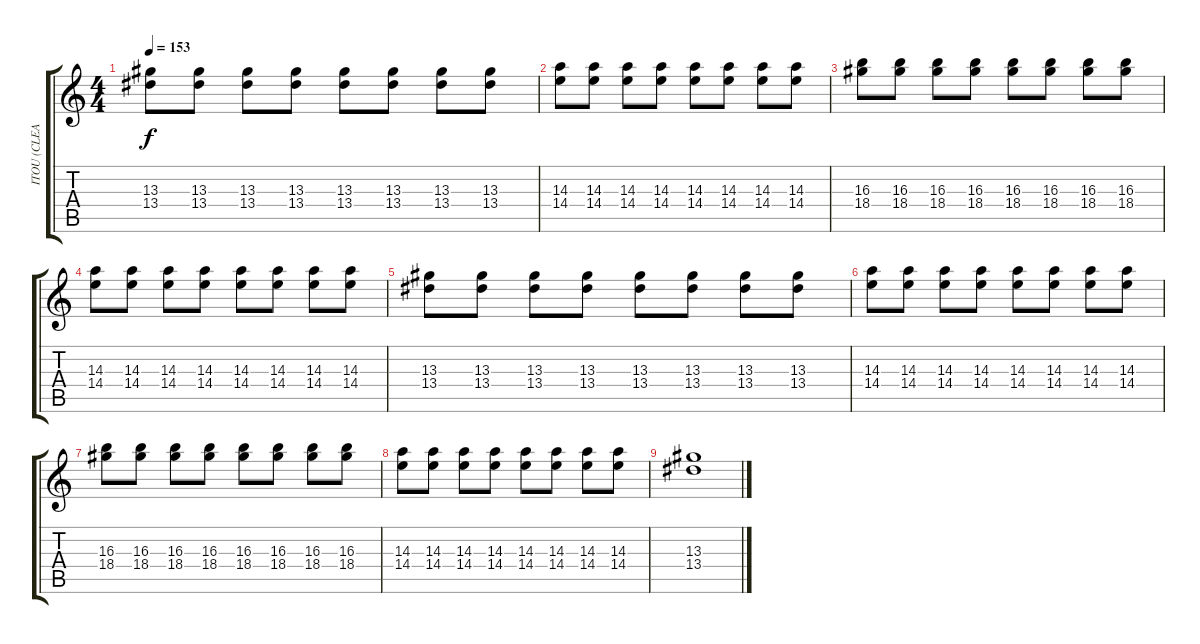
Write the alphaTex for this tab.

\track ("ITOU (CLEAR)" "ITOU (CLEA") {instrument acousticguitarsteel}
\staff {score tabs}
\tuning (E4 B3 G3 D3 A2 E2) {hide}
\ts (4 4)
\tempo 153
\clef g2
\ks c
(13.3 13.4).8{dy f} (13.3 13.4).8 (13.3 13.4).8 (13.3 13.4).8 (13.3 13.4).8 (13.3 13.4).8 (13.3 13.4).8 (13.3 13.4).8 |
(14.3 14.4).8 (14.3 14.4).8 (14.3 14.4).8 (14.3 14.4).8 (14.3 14.4).8 (14.3 14.4).8 (14.3 14.4).8 (14.3 14.4).8 |
(16.3 18.4).8 (16.3 18.4).8 (16.3 18.4).8 (16.3 18.4).8 (16.3 18.4).8 (16.3 18.4).8 (16.3 18.4).8 (16.3 18.4).8 |
(14.3 14.4).8 (14.3 14.4).8 (14.3 14.4).8 (14.3 14.4).8 (14.3 14.4).8 (14.3 14.4).8 (14.3 14.4).8 (14.3 14.4).8 |
(13.3 13.4).8 (13.3 13.4).8 (13.3 13.4).8 (13.3 13.4).8 (13.3 13.4).8 (13.3 13.4).8 (13.3 13.4).8 (13.3 13.4).8 |
(14.3 14.4).8 (14.3 14.4).8 (14.3 14.4).8 (14.3 14.4).8 (14.3 14.4).8 (14.3 14.4).8 (14.3 14.4).8 (14.3 14.4).8 |
(16.3 18.4).8 (16.3 18.4).8 (16.3 18.4).8 (16.3 18.4).8 (16.3 18.4).8 (16.3 18.4).8 (16.3 18.4).8 (16.3 18.4).8 |
(14.3 14.4).8 (14.3 14.4).8 (14.3 14.4).8 (14.3 14.4).8 (14.3 14.4).8 (14.3 14.4).8 (14.3 14.4).8 (14.3 14.4).8 |
(13.3 13.4).1
